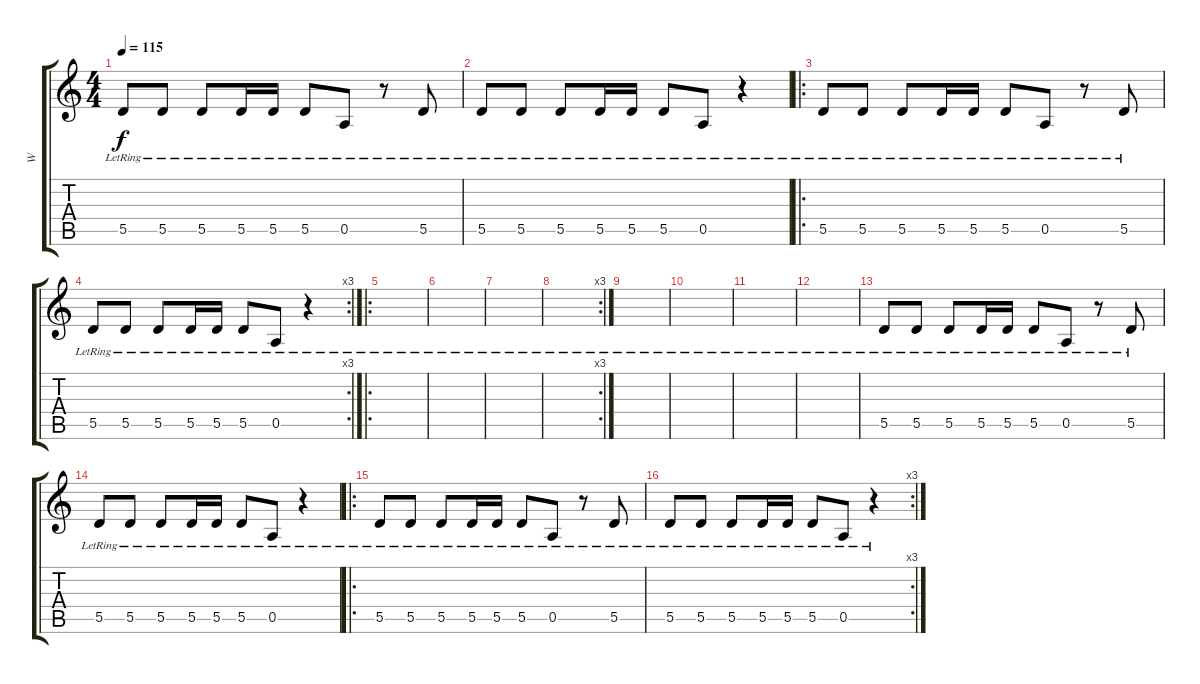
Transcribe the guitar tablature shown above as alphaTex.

\track ("W" "W") {instrument electricbassfinger}
\staff {score tabs}
\tuning (E4 B3 G3 D3 A2 E2) {hide}
\ts (4 4)
\tempo 115
\clef g2
\ks c
5.5{lr}.8{dy f} 5.5{lr}.8 5.5{lr}.8 5.5{lr}.16 5.5{lr}.16 5.5{lr}.8 0.5{lr}.8 r.8 5.5{lr}.8 |
5.5{lr}.8 5.5{lr}.8 5.5{lr}.8 5.5{lr}.16 5.5{lr}.16 5.5{lr}.8 0.5{lr}.8 r.4 |
\ro
5.5{lr}.8 5.5{lr}.8 5.5{lr}.8 5.5{lr}.16 5.5{lr}.16 5.5{lr}.8 0.5{lr}.8 r.8 5.5{lr}.8 |
\rc 3
5.5{lr}.8 5.5{lr}.8 5.5{lr}.8 5.5{lr}.16 5.5{lr}.16 5.5{lr}.8 0.5{lr}.8 r.4 |
\ro
|
|
|
\rc 3
|
|
|
|
|
5.5{lr}.8 5.5{lr}.8 5.5{lr}.8 5.5{lr}.16 5.5{lr}.16 5.5{lr}.8 0.5{lr}.8 r.8 5.5{lr}.8 |
5.5{lr}.8 5.5{lr}.8 5.5{lr}.8 5.5{lr}.16 5.5{lr}.16 5.5{lr}.8 0.5{lr}.8 r.4 |
\ro
5.5{lr}.8 5.5{lr}.8 5.5{lr}.8 5.5{lr}.16 5.5{lr}.16 5.5{lr}.8 0.5{lr}.8 r.8 5.5{lr}.8 |
\rc 3
5.5{lr}.8 5.5{lr}.8 5.5{lr}.8 5.5{lr}.16 5.5{lr}.16 5.5{lr}.8 0.5{lr}.8 r.4
